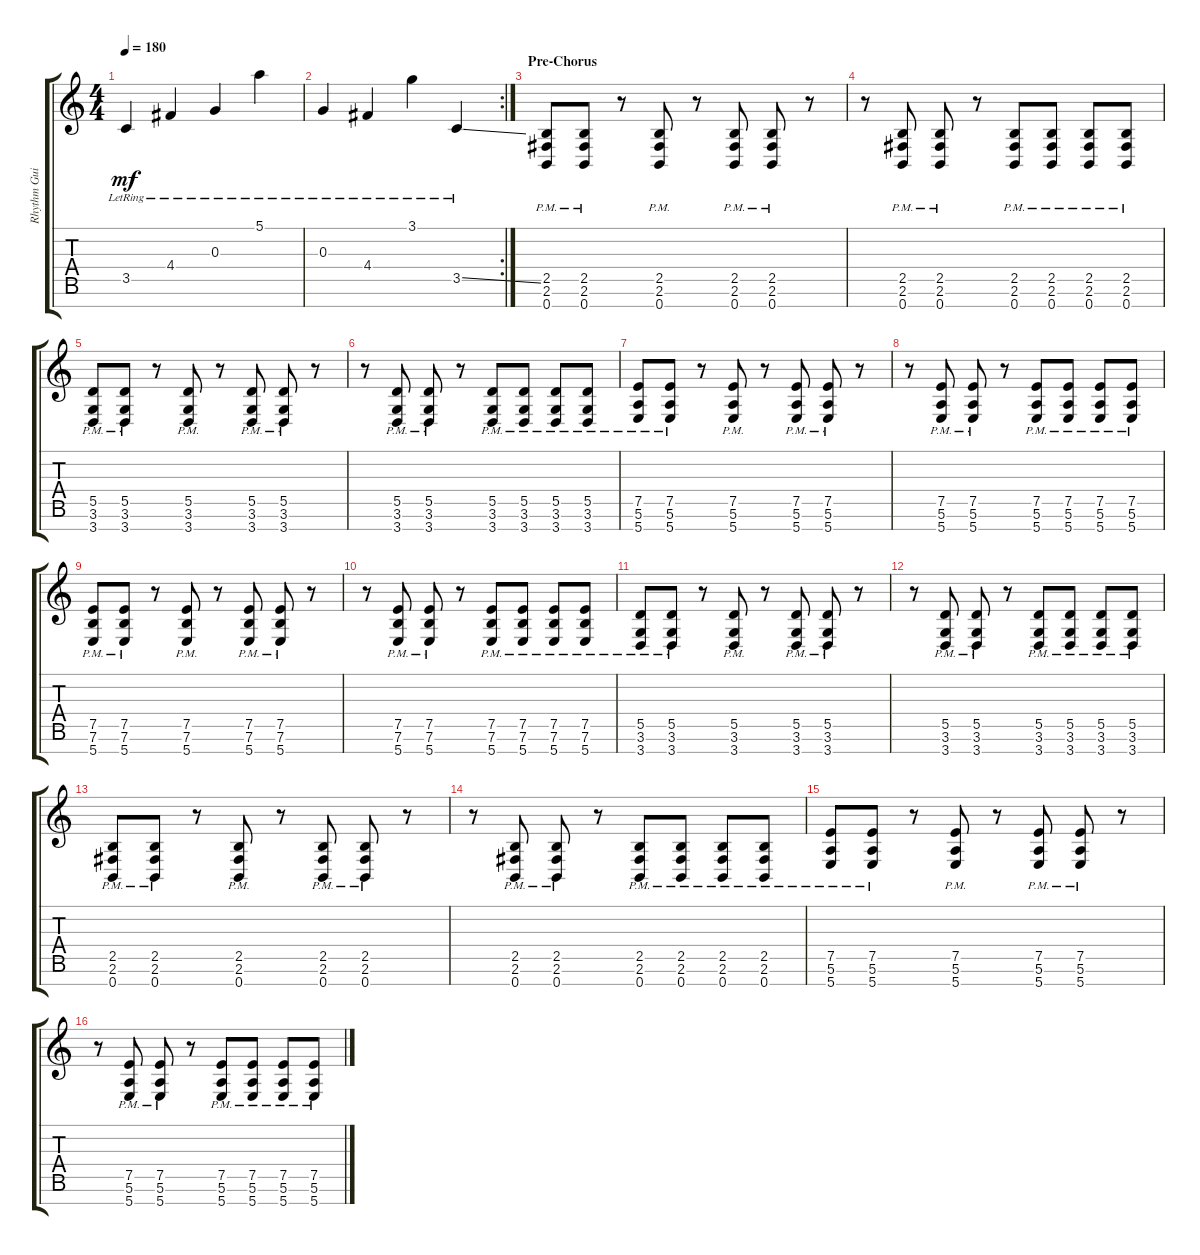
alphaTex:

\track ("Rhythm Guitar" "Rhythm Gui") {instrument overdrivenguitar}
\staff {score tabs}
\tuning (E4 B3 G3 D3 A2 E2 B1) {hide}
\ts (4 4)
\tempo 180
\clef g2
\ks c
3.5{lr}.4{dy mf} 4.4{lr}.4 0.3{lr}.4 5.1{lr}.4 |
\rc 2
0.3{lr}.4 4.4{lr}.4 3.1{lr}.4 3.5{ss lr}.4 |
\section ("" "Pre-Chorus")
(2.5{pm} 2.6{pm} 0.7{pm}).8 (2.5{pm} 2.6{pm} 0.7{pm}).8 r.8 (2.5{pm} 2.6{pm} 0.7{pm}).8 r.8 (2.5{pm} 2.6{pm} 0.7{pm}).8 (2.5{pm} 2.6{pm} 0.7{pm}).8 r.8 |
r.8 (2.5{pm} 2.6{pm} 0.7{pm}).8 (2.5{pm} 2.6{pm} 0.7{pm}).8 r.8 (2.5{pm} 2.6{pm} 0.7{pm}).8 (2.5{pm} 2.6{pm} 0.7{pm}).8 (2.5{pm} 2.6{pm} 0.7{pm}).8 (2.5{pm} 2.6{pm} 0.7{pm}).8 |
(5.5{pm} 3.6{pm} 3.7{pm}).8 (5.5{pm} 3.6{pm} 3.7{pm}).8 r.8 (5.5{pm} 3.6{pm} 3.7{pm}).8 r.8 (5.5{pm} 3.6{pm} 3.7{pm}).8 (5.5{pm} 3.6{pm} 3.7{pm}).8 r.8 |
r.8 (5.5{pm} 3.6{pm} 3.7{pm}).8 (5.5{pm} 3.6{pm} 3.7{pm}).8 r.8 (5.5{pm} 3.6{pm} 3.7{pm}).8 (5.5{pm} 3.6{pm} 3.7{pm}).8 (5.5{pm} 3.6{pm} 3.7{pm}).8 (5.5{pm} 3.6{pm} 3.7{pm}).8 |
(7.5{pm} 5.6{pm} 5.7{pm}).8 (7.5{pm} 5.6{pm} 5.7{pm}).8 r.8 (7.5{pm} 5.6{pm} 5.7{pm}).8 r.8 (7.5{pm} 5.6{pm} 5.7{pm}).8 (7.5{pm} 5.6{pm} 5.7{pm}).8 r.8 |
r.8 (7.5{pm} 5.6{pm} 5.7{pm}).8 (7.5{pm} 5.6{pm} 5.7{pm}).8 r.8 (7.5{pm} 5.6{pm} 5.7{pm}).8 (7.5{pm} 5.6{pm} 5.7{pm}).8 (7.5{pm} 5.6{pm} 5.7{pm}).8 (7.5{pm} 5.6{pm} 5.7{pm}).8 |
(7.5{pm} 7.6{pm} 5.7{pm}).8 (7.5{pm} 7.6{pm} 5.7{pm}).8 r.8 (7.5{pm} 7.6{pm} 5.7{pm}).8 r.8 (7.5{pm} 7.6{pm} 5.7{pm}).8 (7.5{pm} 7.6{pm} 5.7{pm}).8 r.8 |
r.8 (7.5{pm} 7.6{pm} 5.7{pm}).8 (7.5{pm} 7.6{pm} 5.7{pm}).8 r.8 (7.5{pm} 7.6{pm} 5.7{pm}).8 (7.5{pm} 7.6{pm} 5.7{pm}).8 (7.5{pm} 7.6{pm} 5.7{pm}).8 (7.5{pm} 7.6{pm} 5.7{pm}).8 |
(5.5{pm} 3.6{pm} 3.7{pm}).8 (5.5{pm} 3.6{pm} 3.7{pm}).8 r.8 (5.5{pm} 3.6{pm} 3.7{pm}).8 r.8 (5.5{pm} 3.6{pm} 3.7{pm}).8 (5.5{pm} 3.6{pm} 3.7{pm}).8 r.8 |
r.8 (5.5{pm} 3.6{pm} 3.7{pm}).8 (5.5{pm} 3.6{pm} 3.7{pm}).8 r.8 (5.5{pm} 3.6{pm} 3.7{pm}).8 (5.5{pm} 3.6{pm} 3.7{pm}).8 (5.5{pm} 3.6{pm} 3.7{pm}).8 (5.5{pm} 3.6{pm} 3.7{pm}).8 |
(2.5{pm} 2.6{pm} 0.7{pm}).8 (2.5{pm} 2.6{pm} 0.7{pm}).8 r.8 (2.5{pm} 2.6{pm} 0.7{pm}).8 r.8 (2.5{pm} 2.6{pm} 0.7{pm}).8 (2.5{pm} 2.6{pm} 0.7{pm}).8 r.8 |
r.8 (2.5{pm} 2.6{pm} 0.7{pm}).8 (2.5{pm} 2.6{pm} 0.7{pm}).8 r.8 (2.5{pm} 2.6{pm} 0.7{pm}).8 (2.5{pm} 2.6{pm} 0.7{pm}).8 (2.5{pm} 2.6{pm} 0.7{pm}).8 (2.5{pm} 2.6{pm} 0.7{pm}).8 |
(7.5{pm} 5.6{pm} 5.7{pm}).8 (7.5{pm} 5.6{pm} 5.7{pm}).8 r.8 (7.5{pm} 5.6{pm} 5.7{pm}).8 r.8 (7.5{pm} 5.6{pm} 5.7{pm}).8 (7.5{pm} 5.6{pm} 5.7{pm}).8 r.8 |
r.8 (7.5{pm} 5.6{pm} 5.7{pm}).8 (7.5{pm} 5.6{pm} 5.7{pm}).8 r.8 (7.5{pm} 5.6{pm} 5.7{pm}).8 (7.5{pm} 5.6{pm} 5.7{pm}).8 (7.5{pm} 5.6{pm} 5.7{pm}).8 (7.5{pm} 5.6{pm} 5.7{pm}).8
